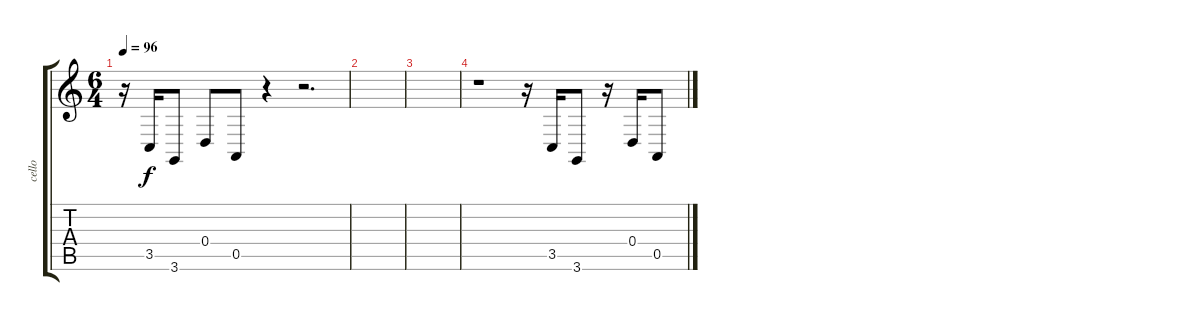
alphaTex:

\track ("cello" "cello") {instrument cello}
\staff {score tabs}
\tuning (E4 B3 G3 D3 A2 E2) {hide}
\ts (6 4)
\tempo 96
\clef g2
\ks c
r.16{dy f} 3.5.16 3.6.8 0.4.8 0.5.8 r.4 r.2{d} |
|
|
r.1 r.16 3.5.16 3.6.8 r.16 0.4.16 0.5.8
